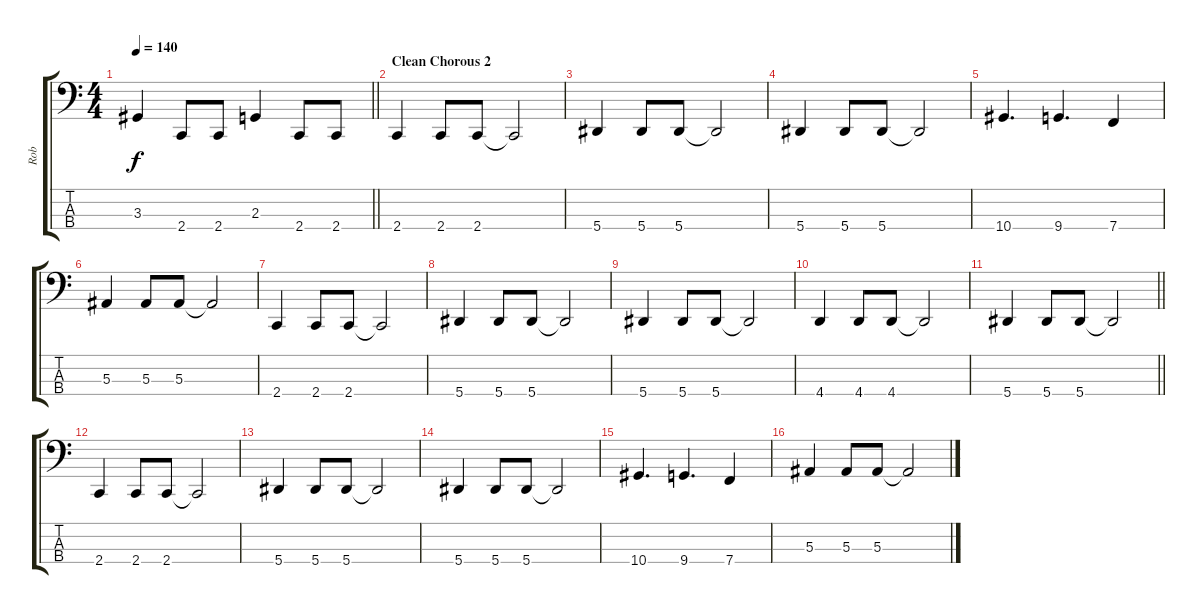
\track ("Rob" "Rob") {instrument electricbassfinger}
\staff {score tabs}
\tuning (Eb2 Bb1 F1 Bb0) {hide}
\ts (4 4)
\tempo 140
\clef f4
\barLineRight lightlight
\ks c
3.3.4{dy f} 2.4.8 2.4.8 2.3.4 2.4.8 2.4.8 |
\section ("" "Clean Chorous 2")
2.4.4 2.4.8 2.4.8 2.4{t}.2 |
5.4.4 5.4.8 5.4.8 5.4{t}.2 |
5.4.4 5.4.8 5.4.8 5.4{t}.2 |
10.4.4{d} 9.4.4{d} 7.4.4 |
5.3.4 5.3.8 5.3.8 5.3{t}.2 |
2.4.4 2.4.8 2.4.8 2.4{t}.2 |
5.4.4 5.4.8 5.4.8 5.4{t}.2 |
5.4.4 5.4.8 5.4.8 5.4{t}.2 |
4.4.4 4.4.8 4.4.8 4.4{t}.2 |
\barLineRight lightlight
5.4.4 5.4.8 5.4.8 5.4{t}.2 |
\section ("" "")
2.4.4 2.4.8 2.4.8 2.4{t}.2 |
5.4.4 5.4.8 5.4.8 5.4{t}.2 |
5.4.4 5.4.8 5.4.8 5.4{t}.2 |
10.4.4{d} 9.4.4{d} 7.4.4 |
5.3.4 5.3.8 5.3.8 5.3{t}.2
